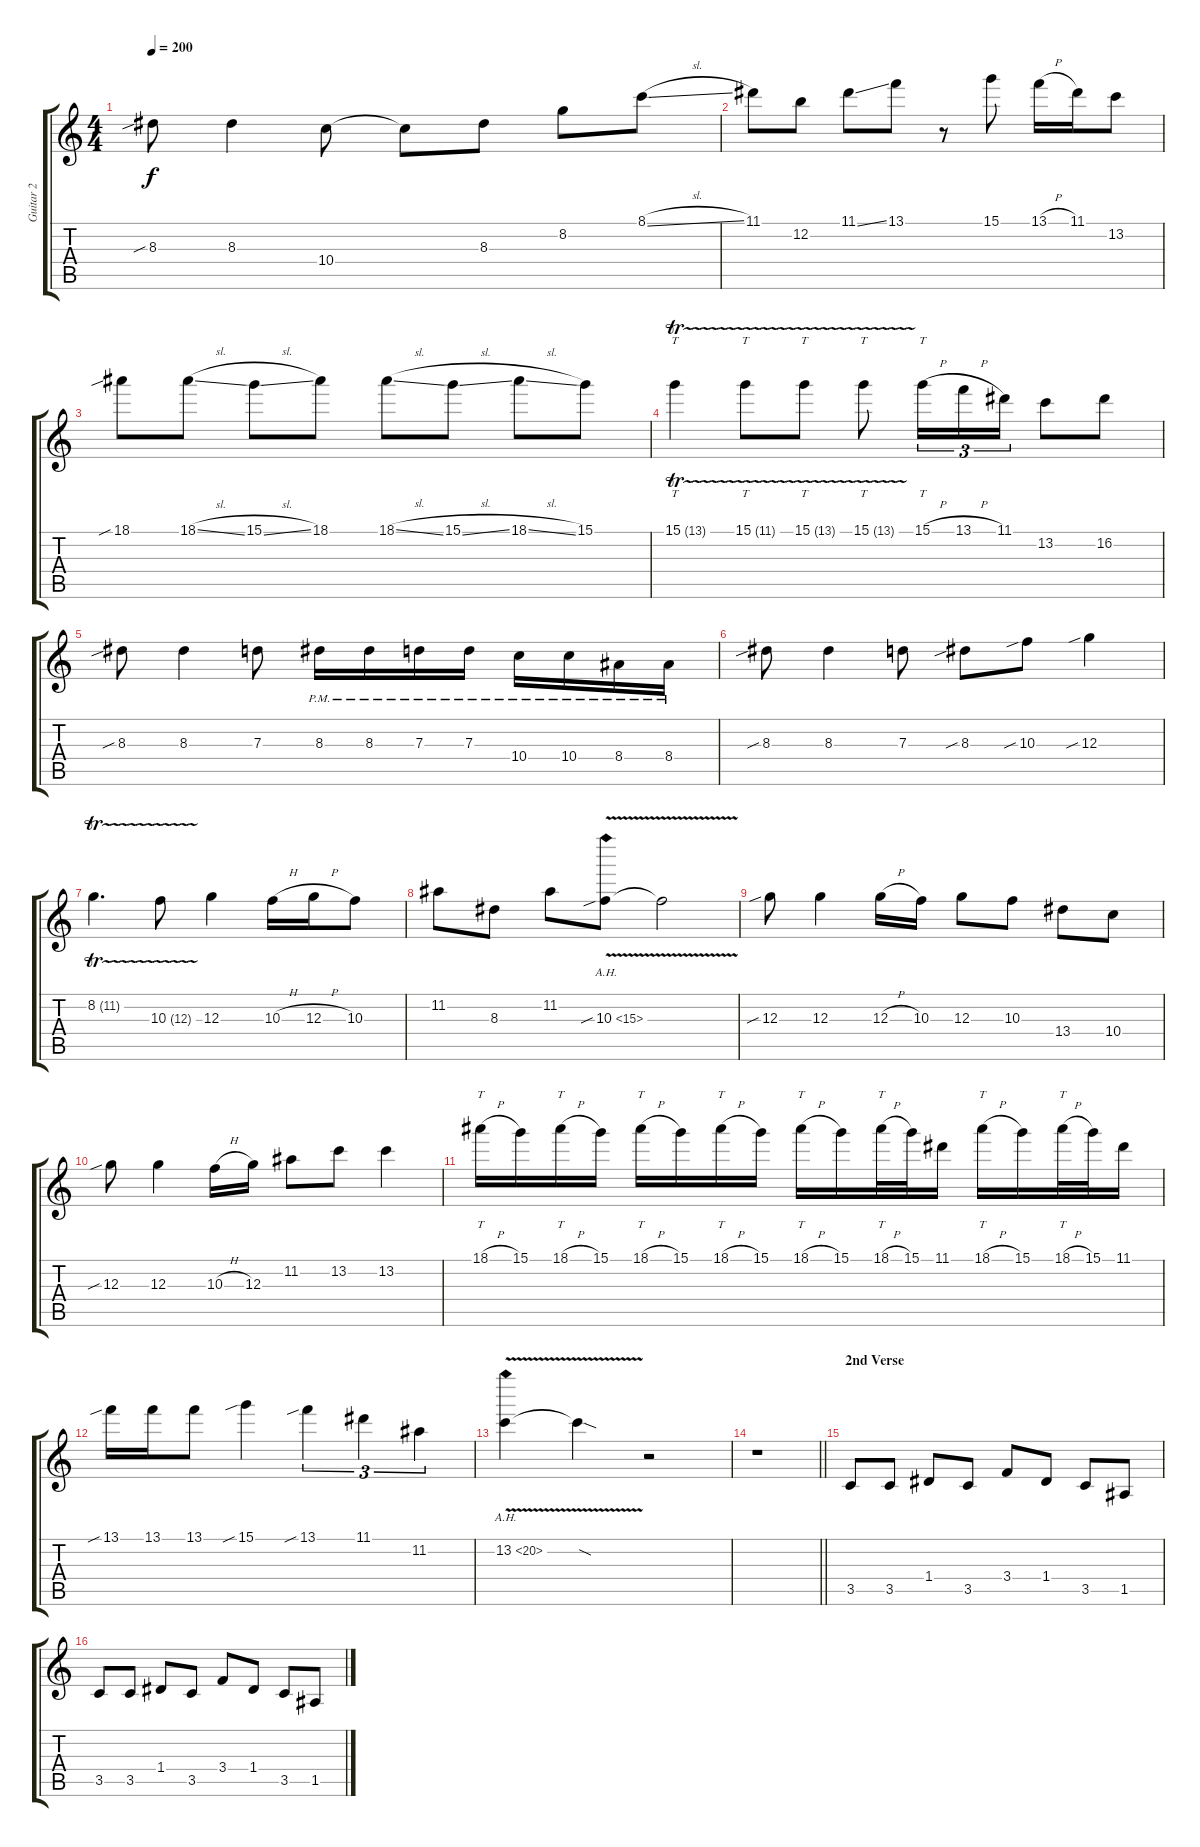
\track ("Guitar 2" "Guitar 2") {instrument distortionguitar}
\staff {score tabs}
\tuning (E4 B3 G3 D3 A2 E2) {hide}
\ts (4 4)
\tempo 200
\clef g2
\ks c
8.3{sib}.8{dy f} 8.3.4 10.4.8 10.4{t}.8 8.3.8 8.2.8 8.1{sl}.8 |
11.1.8 12.2.8 11.1{ss}.8 13.1.8 r.8 15.1.8 13.1{h}.16 11.1.16 13.2.8 |
18.1{sib}.8 18.1{sl}.8 15.1{sl}.8 18.1.8 18.1{sl}.8 15.1{sl}.8 18.1{sl}.8 15.1.8 |
15.1{tr (13 16)}.4{tt} 15.1{tr (11 16)}.8{tt} 15.1{tr (13 16)}.8{tt} 15.1{tr (13 16)}.8{tt} 15.1{h}.16{tt tu (3 2)} 13.1{h}.16{tu (3 2)} 11.1.16{tu (3 2)} 13.2.8 16.2.8 |
8.3{sib}.8 8.3.4 7.3.8 8.3{pm}.16 8.3{pm}.16 7.3{pm}.16 7.3{pm}.16 10.4{pm}.16 10.4{pm}.16 8.4{pm}.16 8.4{pm}.16 |
8.3{sib}.8 8.3.4 7.3.8 8.3{sib}.8 10.3{sib}.8 12.3{sib}.4 |
8.2{tr (11 16)}.4{d} 10.3{tr (12 16)}.8 12.3.4 10.3{h}.16 12.3{h}.16 10.3.8 |
11.2.8 8.3.8 11.2.8 10.3{ah 5 v sib}.8 10.3{t}.2 |
12.3{sib}.8 12.3.4 12.3{h}.16 10.3.16 12.3.8 10.3.8 13.4.8 10.4.8 |
12.3{sib}.8 12.3.4 10.3{h}.16 12.3.16 11.2.8 13.2.8 13.2.4 |
18.1{h}.16{tt} 15.1.16 18.1{h}.16{tt} 15.1.16 18.1{h}.16{tt} 15.1.16 18.1{h}.16{tt} 15.1.16 18.1{h}.16{tt} 15.1.16 18.1{h}.32{tt} 15.1.32 11.1.16 18.1{h}.16{tt} 15.1.16 18.1{h}.32{tt} 15.1.32 11.1.16 |
13.1{sib}.16 13.1.16 13.1.8 15.1{sib}.4 13.1{sib}.4{tu (3 2)} 11.1.4{tu (3 2)} 11.2.4{tu (3 2)} |
13.2{ah 7 v}.4 13.2{sod t}.4 r.2 |
\barLineRight lightlight
r.1 |
\section ("" "2nd Verse")
3.5.8 3.5.8 1.4.8 3.5.8 3.4.8 1.4.8 3.5.8 1.5.8 |
3.5.8 3.5.8 1.4.8 3.5.8 3.4.8 1.4.8 3.5.8 1.5.8
